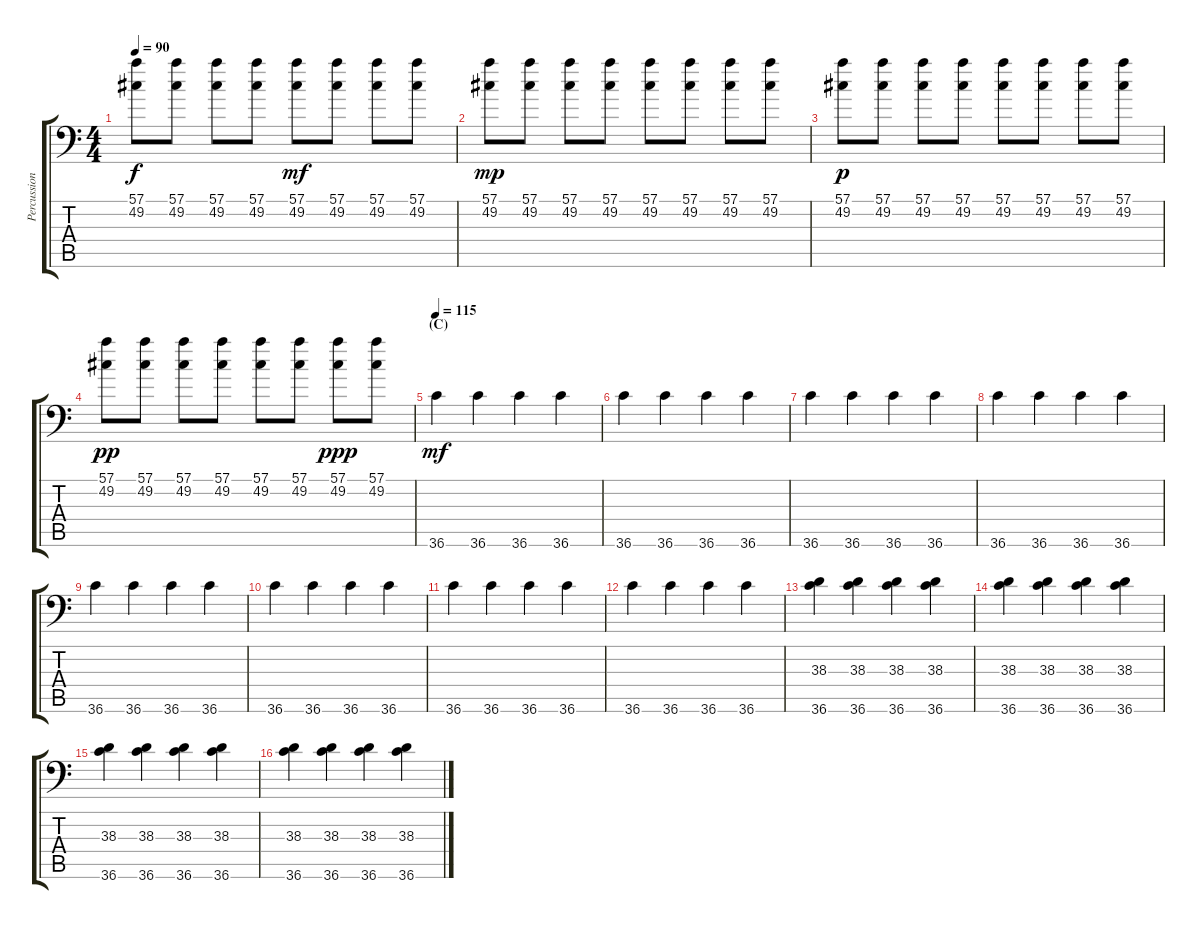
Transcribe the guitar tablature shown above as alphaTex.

\track ("Percussion" "Percussion") {instrument acousticgrandpiano}
\staff {score tabs}
\tuning (C-1 C-1 C-1 C-1 C-1 C-1) {hide}
\ts (4 4)
\tempo 90
\clef f4
\ks c
(57.1 49.2).8{dy f} (57.1 49.2).8 (57.1 49.2).8 (57.1 49.2).8 (57.1 49.2).8{dy mf} (57.1 49.2).8 (57.1 49.2).8 (57.1 49.2).8 |
(57.1 49.2).8{dy mp} (57.1 49.2).8 (57.1 49.2).8 (57.1 49.2).8 (57.1 49.2).8 (57.1 49.2).8 (57.1 49.2).8 (57.1 49.2).8 |
(57.1 49.2).8{dy p} (57.1 49.2).8 (57.1 49.2).8 (57.1 49.2).8 (57.1 49.2).8 (57.1 49.2).8 (57.1 49.2).8 (57.1 49.2).8 |
(57.1 49.2).8{dy pp} (57.1 49.2).8 (57.1 49.2).8 (57.1 49.2).8 (57.1 49.2).8 (57.1 49.2).8 (57.1 49.2).8{dy ppp} (57.1 49.2).8 |
\section ("" "(C)")
\tempo 115
36.6.4{dy mf} 36.6.4 36.6.4 36.6.4 |
36.6.4 36.6.4 36.6.4 36.6.4 |
36.6.4 36.6.4 36.6.4 36.6.4 |
36.6.4 36.6.4 36.6.4 36.6.4 |
36.6.4 36.6.4 36.6.4 36.6.4 |
36.6.4 36.6.4 36.6.4 36.6.4 |
36.6.4 36.6.4 36.6.4 36.6.4 |
36.6.4 36.6.4 36.6.4 36.6.4 |
(38.3 36.6).4 (38.3 36.6).4 (38.3 36.6).4 (38.3 36.6).4 |
(38.3 36.6).4 (38.3 36.6).4 (38.3 36.6).4 (38.3 36.6).4 |
(38.3 36.6).4 (38.3 36.6).4 (38.3 36.6).4 (38.3 36.6).4 |
(38.3 36.6).4 (38.3 36.6).4 (38.3 36.6).4 (38.3 36.6).4
